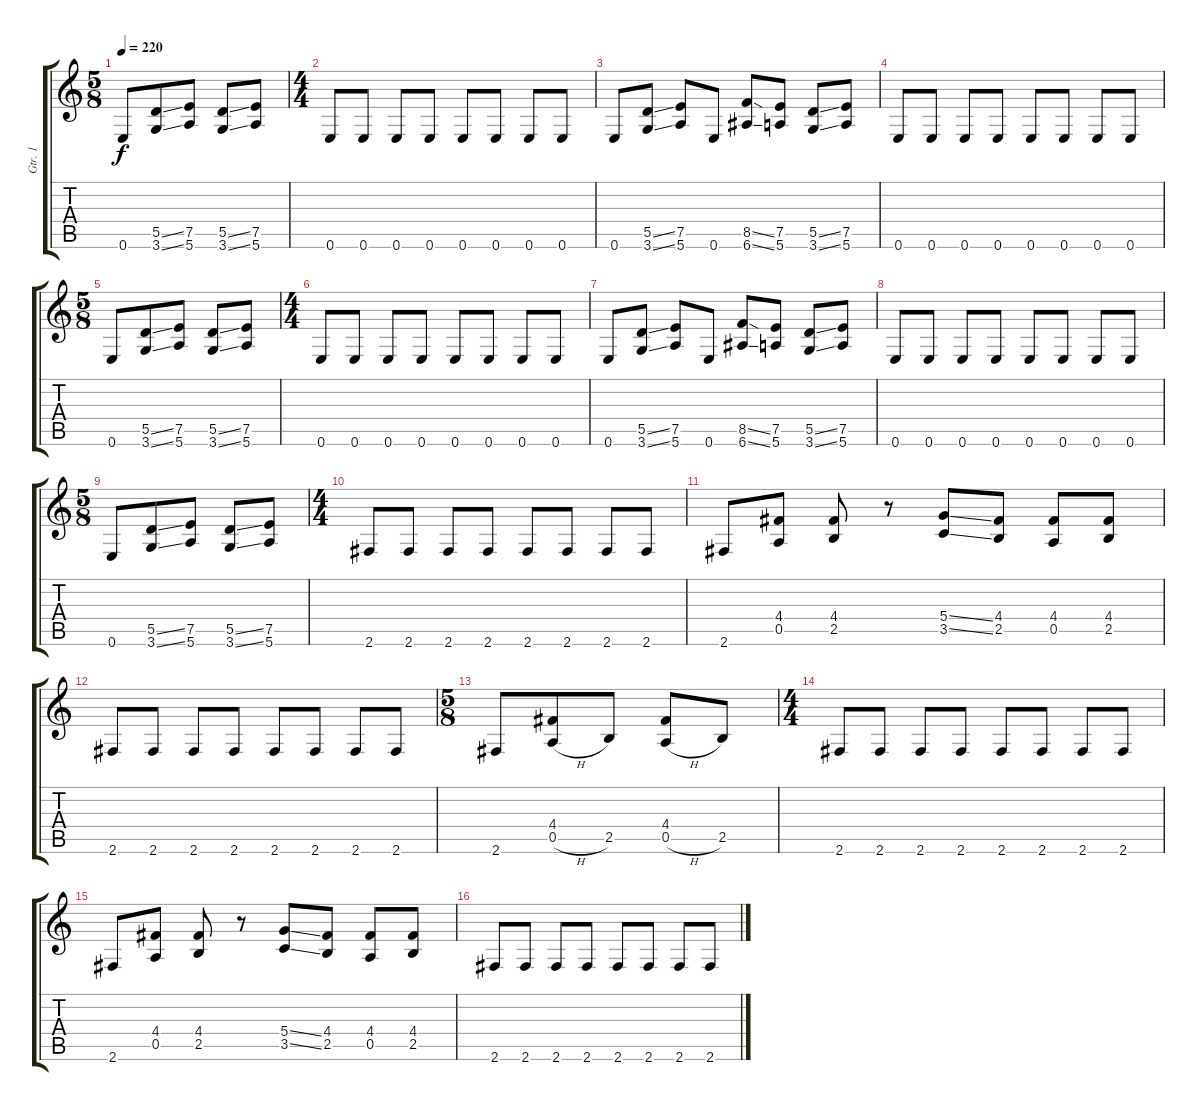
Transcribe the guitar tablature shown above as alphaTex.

\track ("Gtr. 1" "Gtr. 1") {instrument distortionguitar}
\staff {score tabs}
\tuning (E4 B3 G3 D3 A2 E2) {hide}
\ts (5 8)
\tempo 220
\clef g2
\ks c
0.6.8{dy f} (5.5{ss} 3.6{ss}).8 (7.5 5.6).8 (5.5{ss} 3.6{ss}).8 (7.5 5.6).8 |
\ts (4 4)
0.6.8 0.6.8 0.6.8 0.6.8 0.6.8 0.6.8 0.6.8 0.6.8 |
0.6.8 (5.5{ss} 3.6{ss}).8 (7.5 5.6).8 0.6.8 (8.5{ss} 6.6{ss}).8 (7.5 5.6).8 (5.5{ss} 3.6{ss}).8 (7.5 5.6).8 |
0.6.8 0.6.8 0.6.8 0.6.8 0.6.8 0.6.8 0.6.8 0.6.8 |
\ts (5 8)
0.6.8 (5.5{ss} 3.6{ss}).8 (7.5 5.6).8 (5.5{ss} 3.6{ss}).8 (7.5 5.6).8 |
\ts (4 4)
0.6.8 0.6.8 0.6.8 0.6.8 0.6.8 0.6.8 0.6.8 0.6.8 |
0.6.8 (5.5{ss} 3.6{ss}).8 (7.5 5.6).8 0.6.8 (8.5{ss} 6.6{ss}).8 (7.5 5.6).8 (5.5{ss} 3.6{ss}).8 (7.5 5.6).8 |
0.6.8 0.6.8 0.6.8 0.6.8 0.6.8 0.6.8 0.6.8 0.6.8 |
\ts (5 8)
0.6.8 (5.5{ss} 3.6{ss}).8 (7.5 5.6).8 (5.5{ss} 3.6{ss}).8 (7.5 5.6).8 |
\ts (4 4)
2.6.8 2.6.8 2.6.8 2.6.8 2.6.8 2.6.8 2.6.8 2.6.8 |
2.6.8 (4.4 0.5).8 (4.4 2.5).8 r.8 (5.4{ss} 3.5{ss}).8 (4.4 2.5).8 (4.4 0.5).8 (4.4 2.5).8 |
2.6.8 2.6.8 2.6.8 2.6.8 2.6.8 2.6.8 2.6.8 2.6.8 |
\ts (5 8)
2.6.8 (4.4 0.5{h}).8 2.5.8 (4.4 0.5{h}).8 2.5.8 |
\ts (4 4)
2.6.8 2.6.8 2.6.8 2.6.8 2.6.8 2.6.8 2.6.8 2.6.8 |
2.6.8 (4.4 0.5).8 (4.4 2.5).8 r.8 (5.4{ss} 3.5{ss}).8 (4.4 2.5).8 (4.4 0.5).8 (4.4 2.5).8 |
2.6.8 2.6.8 2.6.8 2.6.8 2.6.8 2.6.8 2.6.8 2.6.8
